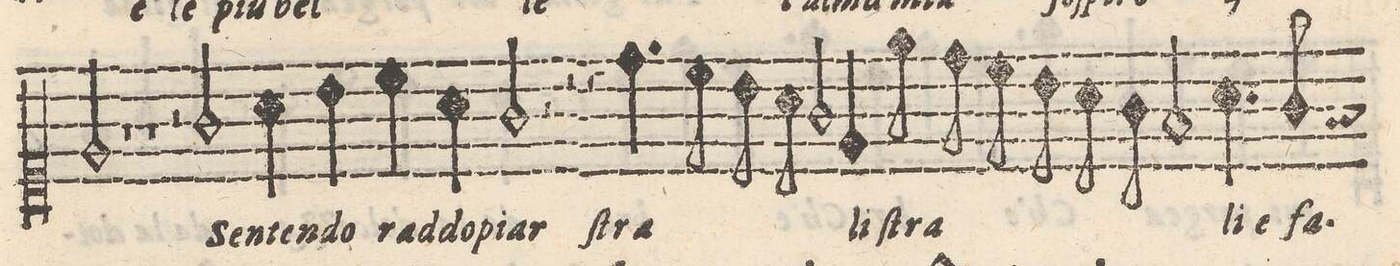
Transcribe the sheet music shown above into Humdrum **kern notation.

**kern	**text
*I"CANTO	*
*clefC1	*
*k[]	*
*met(C)	*
*M2/1	*
2e/	-ro
*	*Xij
1r	.
=18-	=18-
1r	.
2r	.
2g/	Sen-
=19-	=19-
4a\	-ten-
4b\	-do
4cc\	rad-
4a\	-do-
2g/	-piar
2r	.
=20-	=20-
2r	.
4r	.
4.dd\	ſtra-
8cc\	.
8b\	.
8a\	.
2g/	.
=21-	=21-
4e/	-li
8ee\	ſtra-
8dd\	.
8cc\	.
8b\	.
8a\	.
8g\	.
2f/	.
4.a\	-li_e
8g/	fa-
=22-	=22-
*-	*-
